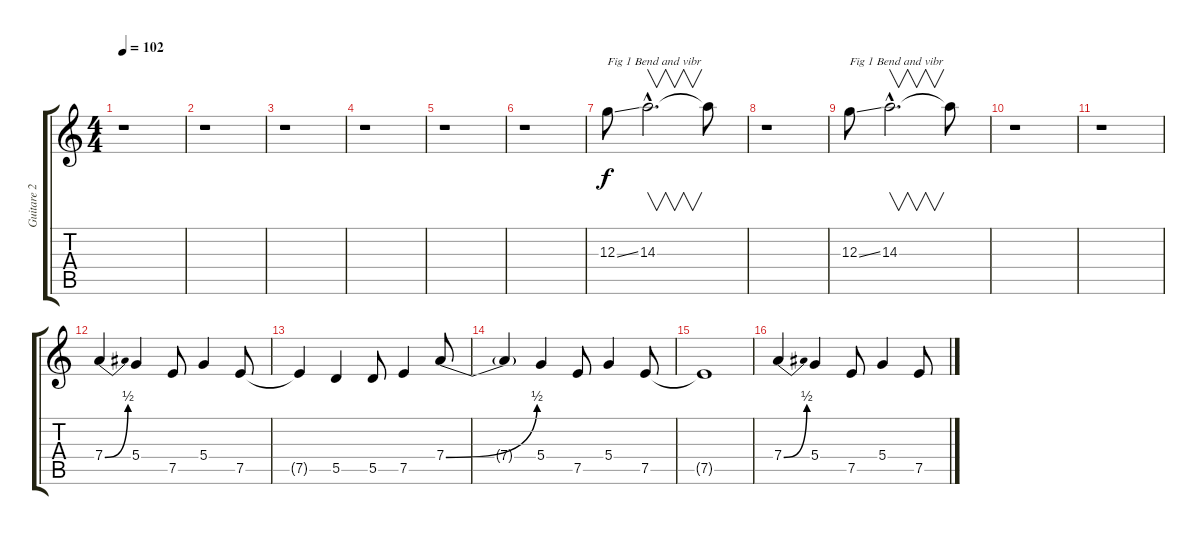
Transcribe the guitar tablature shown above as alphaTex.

\track ("Guitare 2 Disto" "Guitare 2 ") {instrument distortionguitar}
\staff {score tabs}
\tuning (E4 B3 G3 D3 A2 E2) {hide}
\ts (4 4)
\tempo 102
\clef g2
\ks c
r.1{dy f} |
r.1 |
r.1 |
r.1 |
r.1 |
r.1 |
12.3{ss}.8{txt "Fig 1 Bend and vibr"} 14.3{hac}.2{v d} 14.3{t}.8 |
r.1 |
12.3{ss}.8{txt "Fig 1 Bend and vibr"} 14.3{hac}.2{v d} 14.3{t}.8 |
r.1 |
r.1 |
7.4{be (bend 0 0 60 2)}.4 5.4.4 7.5.8 5.4.4 7.5.8 |
7.5{t}.4 5.5.4 5.5.8 7.5.4 7.4{be (bend 0 0 60 2)}.8 |
7.4{t}.4 5.4.4 7.5.8 5.4.4 7.5.8 |
7.5{t}.1 |
7.4{be (bend 0 0 60 2)}.4 5.4.4 7.5.8 5.4.4 7.5.8
